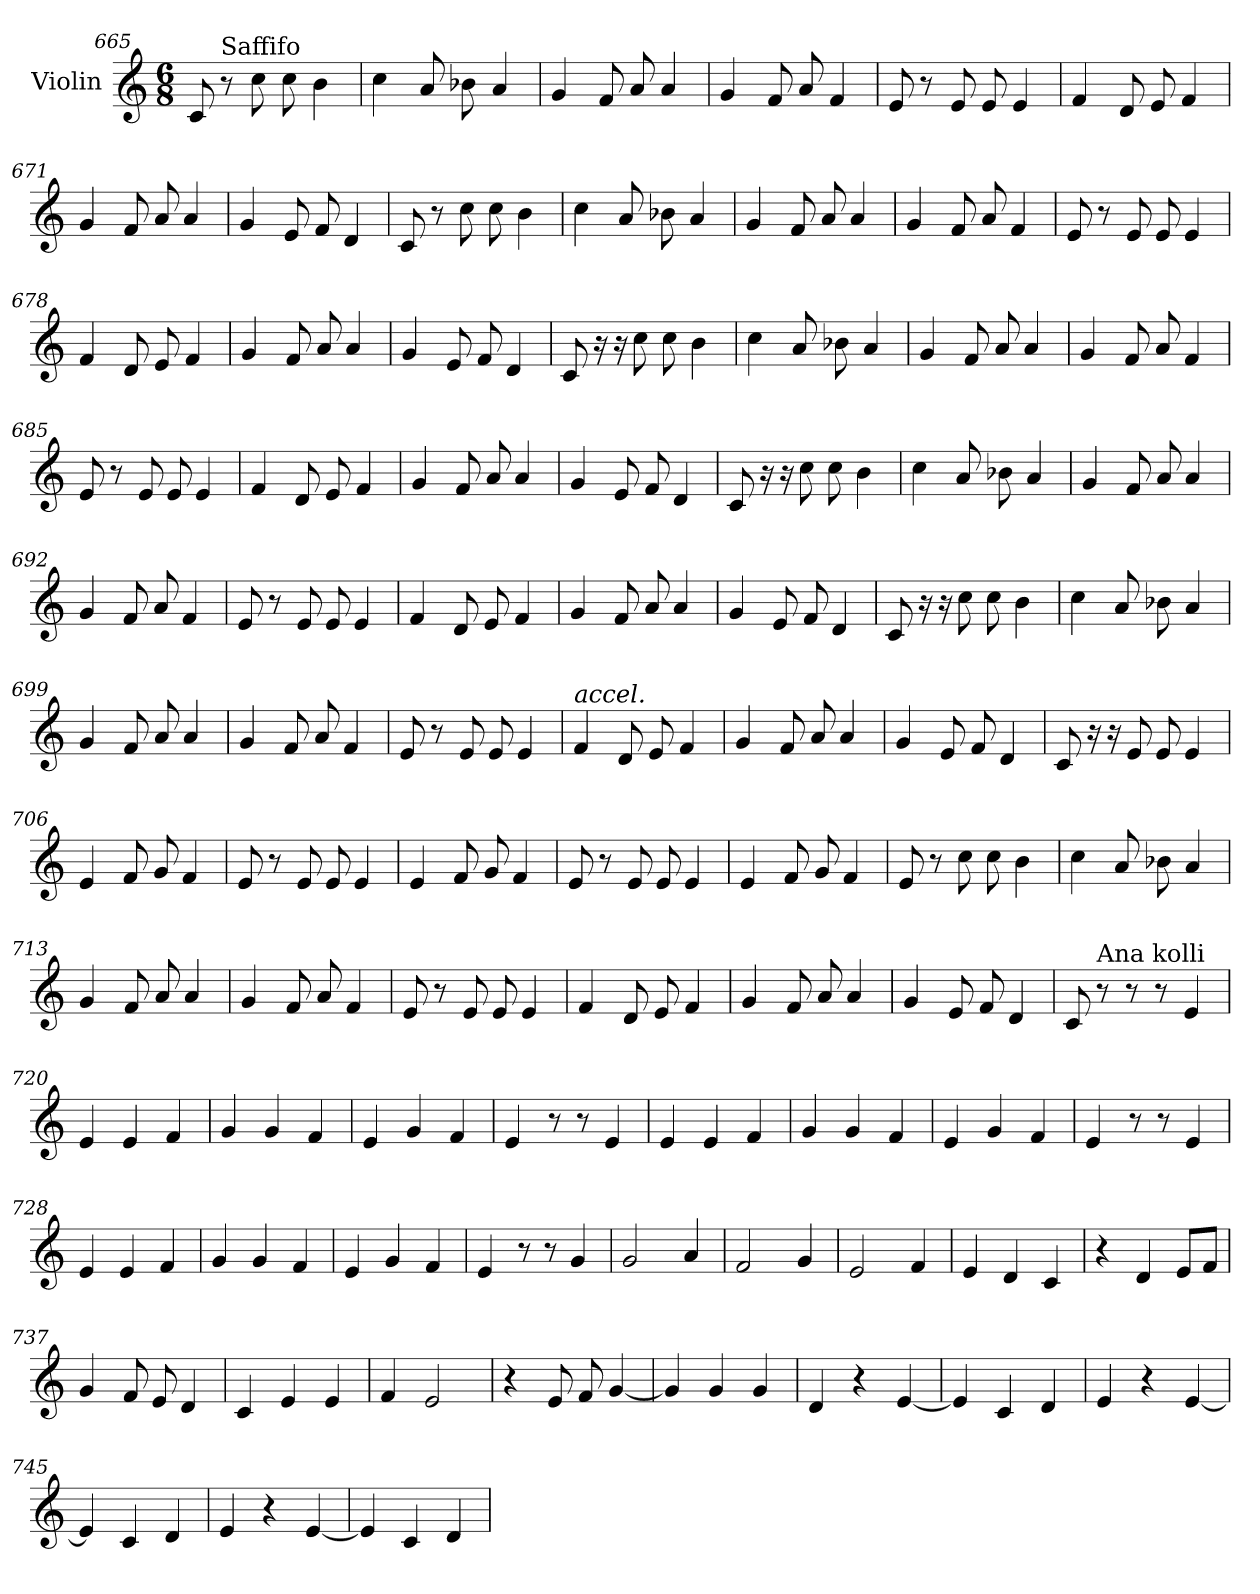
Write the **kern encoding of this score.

**kern
*part1
*staff1
*I"Violin
*clefG2
*k[]
*M6/8
*MM120
=665
8c/
!LO:TX:a:t=Saffifo
8r
8cc\
8cc\
4b\
!!LO:LB:g=z
=666
4cc\
8a/
8b-X\
4a/
=667
4g/
8f/
8a/
4a/
=668
4g/
8f/
8a/
4f/
=669
8e/
8r
8e/
8e/
4e/
=670
4f/
8d/
8e/
4f/
=671
4g/
8f/
8a/
4a/
!!LO:LB:g=z
=672
4g/
8e/
8f/
4d/
=673
8c/
8r
8cc\
8cc\
4b\
=674
4cc\
8a/
8b-X\
4a/
=675
4g/
8f/
8a/
4a/
=676
4g/
8f/
8a/
4f/
=677
8e/
8r
8e/
8e/
4e/
!!LO:LB:g=z
=678
4f/
8d/
8e/
4f/
=679
4g/
8f/
8a/
4a/
=680
4g/
8e/
8f/
4d/
=681
8c/
16r
16r
8cc\
8cc\
4b\
=682
4cc\
8a/
8b-X\
4a/
=683
4g/
8f/
8a/
4a/
!!LO:PB:g=z
=684
4g/
8f/
8a/
4f/
=685
8e/
8r
8e/
8e/
4e/
=686
4f/
8d/
8e/
4f/
=687
4g/
8f/
8a/
4a/
=688
4g/
8e/
8f/
4d/
=689
8c/
16r
16r
8cc\
8cc\
4b\
!!LO:LB:g=z
=690
4cc\
8a/
8b-X\
4a/
=691
4g/
8f/
8a/
4a/
=692
4g/
8f/
8a/
4f/
=693
8e/
8r
8e/
8e/
4e/
=694
4f/
8d/
8e/
4f/
=695
4g/
8f/
8a/
4a/
!!LO:LB:g=z
=696
4g/
8e/
8f/
4d/
=697
8c/
16r
16r
8cc\
8cc\
4b\
=698
4cc\
8a/
8b-X\
4a/
=699
4g/
8f/
8a/
4a/
=700
4g/
8f/
8a/
4f/
=701
8e/
8r
8e/
8e/
4e/
!!LO:LB:g=z
=702
!LO:TX:a:i:t=accel.
4f/
8d/
8e/
4f/
=703
4g/
8f/
8a/
4a/
=704
4g/
8e/
8f/
4d/
=705
8c/
16r
16r
8e/
8e/
4e/
=706
4e/
8f/
8g/
4f/
=707
8e/
8r
8e/
8e/
4e/
!!LO:LB:g=z
=708
4e/
8f/
8g/
4f/
=709
8e/
8r
8e/
8e/
4e/
=710
4e/
8f/
8g/
4f/
=711
8e/
8r
8cc\
8cc\
4b\
=712
4cc\
8a/
8b-X\
4a/
=713
4g/
8f/
8a/
4a/
!!LO:LB:g=z
=714
4g/
8f/
8a/
4f/
=715
8e/
8r
8e/
8e/
4e/
=716
4f/
8d/
8e/
4f/
=717
4g/
8f/
8a/
4a/
=718
4g/
8e/
8f/
4d/
=719
*MM160
8c/
!LO:TX:a:t=Ana kolli
8r
8r
8r
4e/
!!LO:LB:g=z
=720
4e/
4e/
4f/
=721
4g/
4g/
4f/
=722
4e/
4g/
4f/
=723
4e/
8r
8r
4e/
=724
4e/
4e/
4f/
=725
4g/
4g/
4f/
=726
4e/
4g/
4f/
!!LO:LB:g=z
=727
4e/
8r
8r
4e/
=728
4e/
4e/
4f/
=729
4g/
4g/
4f/
=730
4e/
4g/
4f/
=731
4e/
8r
8r
4g/
=732
2g/
4a/
=733
2f/
4g/
=734
2e/
4f/
!!LO:PB:g=z
=735
4e/
4d/
4c/
=736
4r
4d/
8e/L
8f/J
=737
4g/
8f/
8e/
4d/
=738
4c/
4e/
4e/
=739
4f/
2e/
=740
4r
8e/
8f/
[4g/
=741
4g/]
4g/
4g/
!!LO:LB:g=z
=742
4d/
4r
[4e/
=743
4e/]
4c/
4d/
=744
4e/
4r
[4e/
=745
4e/]
4c/
4d/
=746
4e/
4r
[4e/
=747
4e/]
4c/
4d/
=
*-
